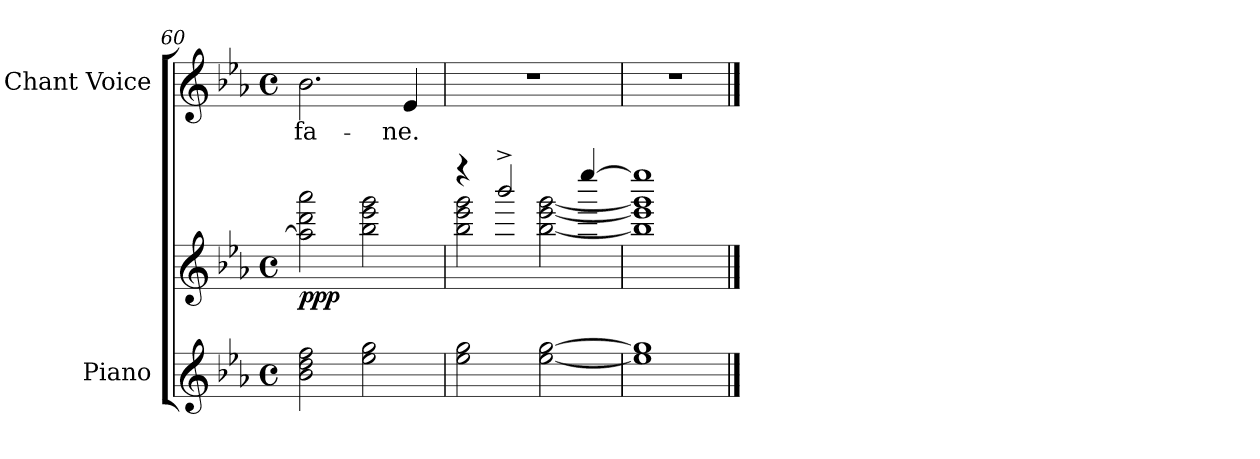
**kern	**kern	**dynam	**kern	**text
*part2	*part2	*part2	*part1	*part1
*staff3	*staff2	*staff2/3	*staff1	*staff1
*I"Piano	*	*	*I"Chant Voice	*
*I'Pno	*	*	*	*
*clefG2	*clefG2	*	*clefG2	*
*k[b-e-a-]	*k[b-e-a-]	*	*k[b-e-a-]	*
*M4/4	*M4/4	*	*M4/4	*
*met(c)	*met(c)	*	*met(c)	*
=60	=60	=60	=60	=60
!	!	!LO:DY:b	!	!
2b-\ 2dd\ 2ff\	2aa-\] 2ddd\ 2aaa-\	ppp	2.b-\	fa-
2ee-\ 2gg\	2bb-\ 2eee-\ 2ggg\	.	.	.
.	.	.	4e-/	-ne.
=61	=61	=61	=61	=61
*	*^	*	*	*
2ee-\ 2gg\	4r	2bb-\ 2eee-\ 2ggg\	.	1r	.
.	2bbb-^/	.	.	.	.
[2ee-\ [2gg\	.	[2bb-\ [2eee-\ [2ggg\	.	.	.
.	[4eeee-/	.	.	.	.
=62	=62	=62	=62	=62	=62
1ee-] 1gg]	1eeee-]	1bb-] 1eee-] 1ggg]	.	1r	.
*	*v	*v	*	*	*
==	==	==	==	==
*-	*-	*-	*-	*-
